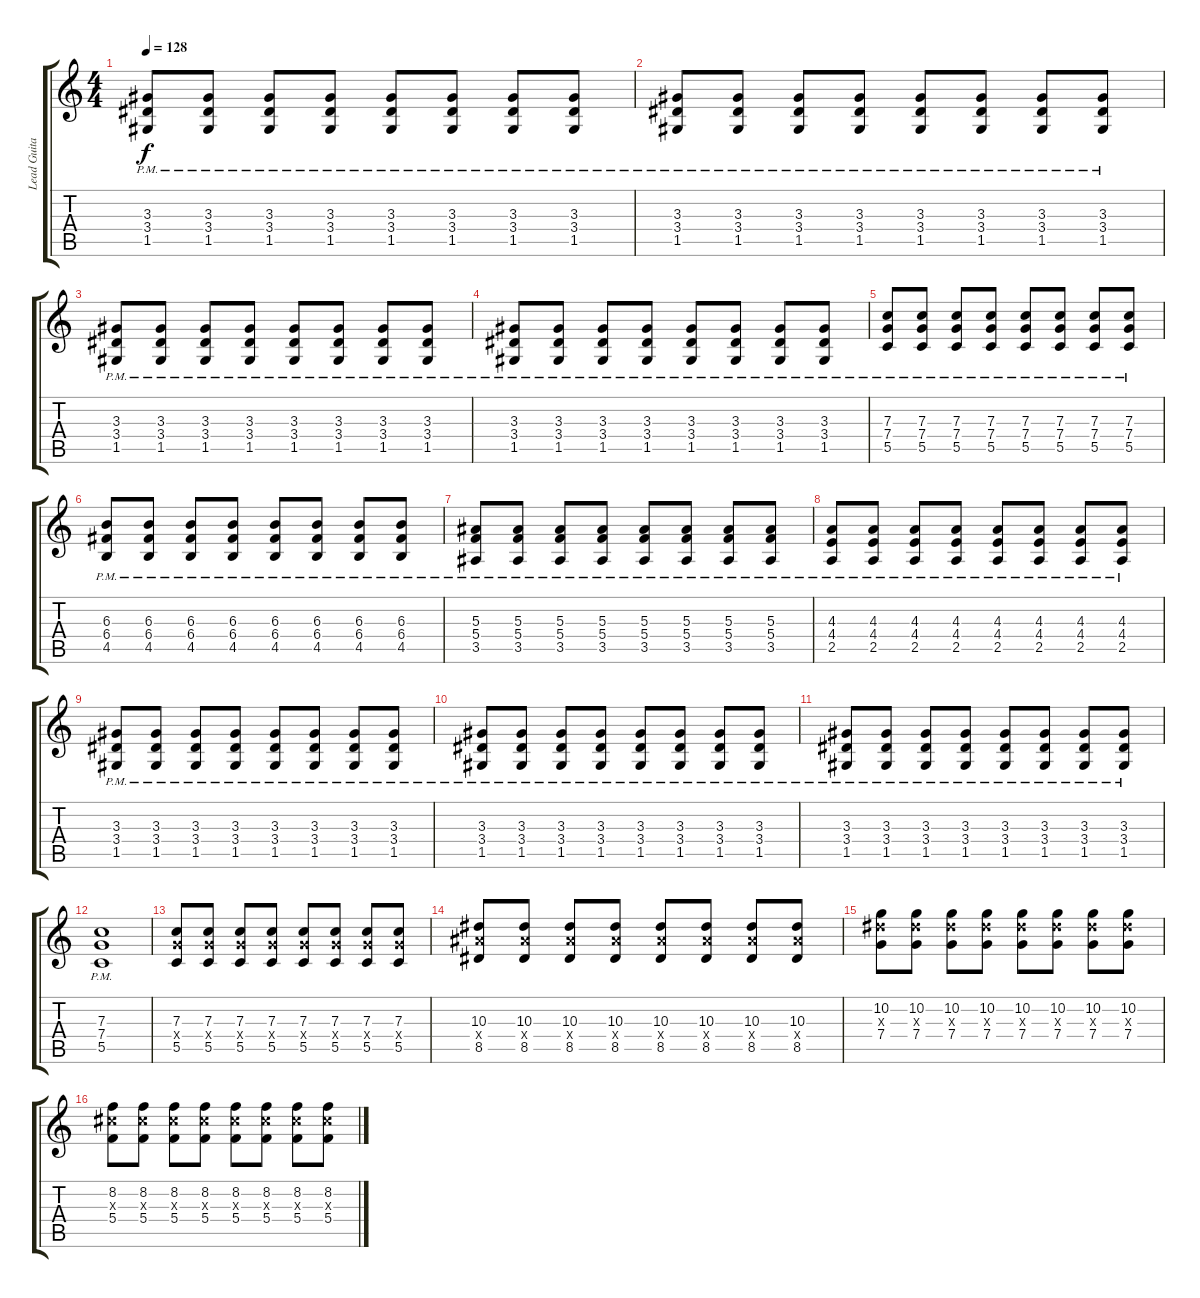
\track ("Lead Guitar" "Lead Guita") {instrument distortionguitar}
\staff {score tabs}
\tuning (D4 A3 F3 C3 G2 C2) {hide}
\ts (4 4)
\tempo 128
\clef g2
\ks c
(3.3{pm} 3.4{pm} 1.5{pm}).8{dy f} (3.3{pm} 3.4{pm} 1.5{pm}).8 (3.3{pm} 3.4{pm} 1.5{pm}).8 (3.3{pm} 3.4{pm} 1.5{pm}).8 (3.3{pm} 3.4{pm} 1.5{pm}).8 (3.3{pm} 3.4{pm} 1.5{pm}).8 (3.3{pm} 3.4{pm} 1.5{pm}).8 (3.3{pm} 3.4{pm} 1.5{pm}).8 |
(3.3{pm} 3.4{pm} 1.5{pm}).8 (3.3{pm} 3.4{pm} 1.5{pm}).8 (3.3{pm} 3.4{pm} 1.5{pm}).8 (3.3{pm} 3.4{pm} 1.5{pm}).8 (3.3{pm} 3.4{pm} 1.5{pm}).8 (3.3{pm} 3.4{pm} 1.5{pm}).8 (3.3{pm} 3.4{pm} 1.5{pm}).8 (3.3{pm} 3.4{pm} 1.5{pm}).8 |
(3.3{pm} 3.4{pm} 1.5{pm}).8 (3.3{pm} 3.4{pm} 1.5{pm}).8 (3.3{pm} 3.4{pm} 1.5{pm}).8 (3.3{pm} 3.4{pm} 1.5{pm}).8 (3.3{pm} 3.4{pm} 1.5{pm}).8 (3.3{pm} 3.4{pm} 1.5{pm}).8 (3.3{pm} 3.4{pm} 1.5{pm}).8 (3.3{pm} 3.4{pm} 1.5{pm}).8 |
(3.3{pm} 3.4{pm} 1.5{pm}).8 (3.3{pm} 3.4{pm} 1.5{pm}).8 (3.3{pm} 3.4{pm} 1.5{pm}).8 (3.3{pm} 3.4{pm} 1.5{pm}).8 (3.3{pm} 3.4{pm} 1.5{pm}).8 (3.3{pm} 3.4{pm} 1.5{pm}).8 (3.3{pm} 3.4{pm} 1.5{pm}).8 (3.3{pm} 3.4{pm} 1.5{pm}).8 |
(7.3{pm} 7.4{pm} 5.5{pm}).8 (7.3{pm} 7.4{pm} 5.5{pm}).8 (7.3{pm} 7.4{pm} 5.5{pm}).8 (7.3{pm} 7.4{pm} 5.5{pm}).8 (7.3{pm} 7.4{pm} 5.5{pm}).8 (7.3{pm} 7.4{pm} 5.5{pm}).8 (7.3{pm} 7.4{pm} 5.5{pm}).8 (7.3{pm} 7.4{pm} 5.5{pm}).8 |
(6.3{pm} 6.4{pm} 4.5{pm}).8 (6.3{pm} 6.4{pm} 4.5{pm}).8 (6.3{pm} 6.4{pm} 4.5{pm}).8 (6.3{pm} 6.4{pm} 4.5{pm}).8 (6.3{pm} 6.4{pm} 4.5{pm}).8 (6.3{pm} 6.4{pm} 4.5{pm}).8 (6.3{pm} 6.4{pm} 4.5{pm}).8 (6.3{pm} 6.4{pm} 4.5{pm}).8 |
(5.3{pm} 5.4{pm} 3.5{pm}).8 (5.3{pm} 5.4{pm} 3.5{pm}).8 (5.3{pm} 5.4{pm} 3.5{pm}).8 (5.3{pm} 5.4{pm} 3.5{pm}).8 (5.3{pm} 5.4{pm} 3.5{pm}).8 (5.3{pm} 5.4{pm} 3.5{pm}).8 (5.3{pm} 5.4{pm} 3.5{pm}).8 (5.3{pm} 5.4{pm} 3.5{pm}).8 |
(4.3{pm} 4.4{pm} 2.5{pm}).8 (4.3{pm} 4.4{pm} 2.5{pm}).8 (4.3{pm} 4.4{pm} 2.5{pm}).8 (4.3{pm} 4.4{pm} 2.5{pm}).8 (4.3{pm} 4.4{pm} 2.5{pm}).8 (4.3{pm} 4.4{pm} 2.5{pm}).8 (4.3{pm} 4.4{pm} 2.5{pm}).8 (4.3{pm} 4.4{pm} 2.5{pm}).8 |
(3.3{pm} 3.4{pm} 1.5{pm}).8 (3.3{pm} 3.4{pm} 1.5{pm}).8 (3.3{pm} 3.4{pm} 1.5{pm}).8 (3.3{pm} 3.4{pm} 1.5{pm}).8 (3.3{pm} 3.4{pm} 1.5{pm}).8 (3.3{pm} 3.4{pm} 1.5{pm}).8 (3.3{pm} 3.4{pm} 1.5{pm}).8 (3.3{pm} 3.4{pm} 1.5{pm}).8 |
(3.3{pm} 3.4{pm} 1.5{pm}).8 (3.3{pm} 3.4{pm} 1.5{pm}).8 (3.3{pm} 3.4{pm} 1.5{pm}).8 (3.3{pm} 3.4{pm} 1.5{pm}).8 (3.3{pm} 3.4{pm} 1.5{pm}).8 (3.3{pm} 3.4{pm} 1.5{pm}).8 (3.3{pm} 3.4{pm} 1.5{pm}).8 (3.3{pm} 3.4{pm} 1.5{pm}).8 |
(3.3{pm} 3.4{pm} 1.5{pm}).8 (3.3{pm} 3.4{pm} 1.5{pm}).8 (3.3{pm} 3.4{pm} 1.5{pm}).8 (3.3{pm} 3.4{pm} 1.5{pm}).8 (3.3{pm} 3.4{pm} 1.5{pm}).8 (3.3{pm} 3.4{pm} 1.5{pm}).8 (3.3{pm} 3.4{pm} 1.5{pm}).8 (3.3{pm} 3.4{pm} 1.5{pm}).8 |
(7.3{pm} 7.4{pm} 5.5{pm}).1 |
(7.3 7.4{x} 5.5).8 (7.3 7.4{x} 5.5).8 (7.3 7.4{x} 5.5).8 (7.3 7.4{x} 5.5).8 (7.3 7.4{x} 5.5).8 (7.3 7.4{x} 5.5).8 (7.3 7.4{x} 5.5).8 (7.3 7.4{x} 5.5).8 |
(10.3 10.4{x} 8.5).8 (10.3 10.4{x} 8.5).8 (10.3 10.4{x} 8.5).8 (10.3 10.4{x} 8.5).8 (10.3 10.4{x} 8.5).8 (10.3 10.4{x} 8.5).8 (10.3 10.4{x} 8.5).8 (10.3 10.4{x} 8.5).8 |
(10.2 10.3{x} 7.4).8 (10.2 10.3{x} 7.4).8 (10.2 10.3{x} 7.4).8 (10.2 10.3{x} 7.4).8 (10.2 10.3{x} 7.4).8 (10.2 10.3{x} 7.4).8 (10.2 10.3{x} 7.4).8 (10.2 10.3{x} 7.4).8 |
(8.2 8.3{x} 5.4).8 (8.2 8.3{x} 5.4).8 (8.2 8.3{x} 5.4).8 (8.2 8.3{x} 5.4).8 (8.2 8.3{x} 5.4).8 (8.2 8.3{x} 5.4).8 (8.2 8.3{x} 5.4).8 (8.2 8.3{x} 5.4).8
